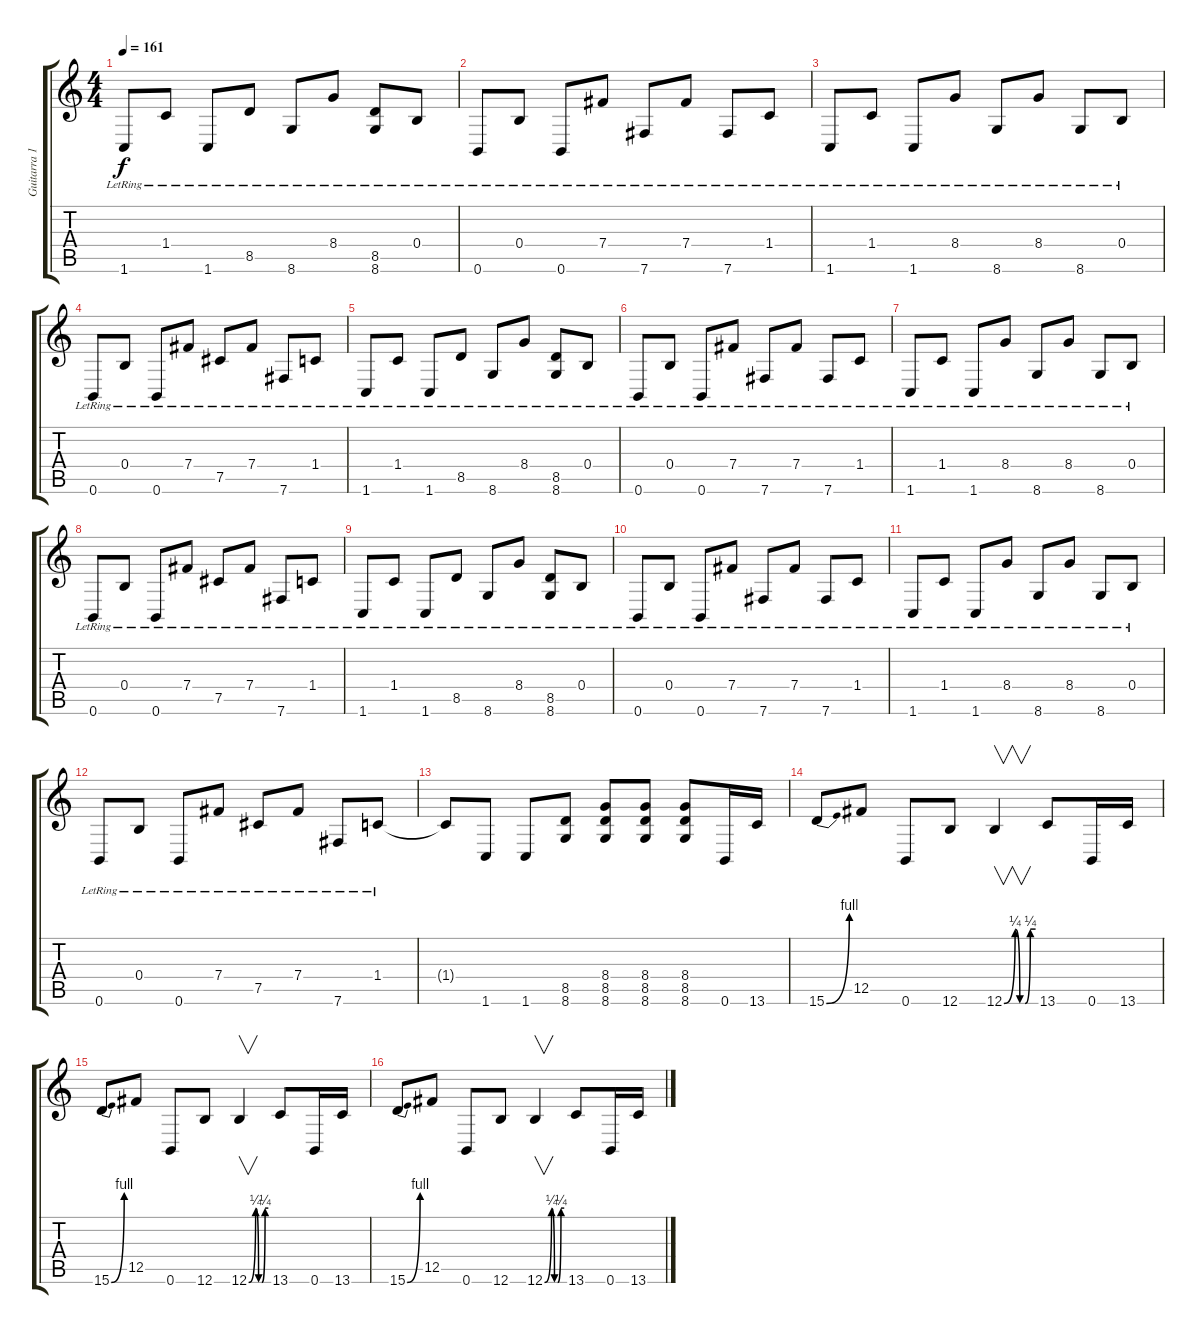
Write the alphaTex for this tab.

\track ("Guitarra 1" "Guitarra 1") {instrument distortionguitar}
\staff {score tabs}
\tuning (Db4 Ab3 E3 B2 Gb2 B1) {hide}
\ts (4 4)
\tempo 161
\clef g2
\ks c
1.6{lr}.8{dy f} 1.4{lr}.8 1.6{lr}.8 8.5{lr}.8 8.6{lr}.8 8.4{lr}.8 (8.5{lr} 8.6{lr}).8 0.4{lr}.8 |
0.6{lr}.8 0.4{lr}.8 0.6{lr}.8 7.4{lr}.8 7.6{lr}.8 7.4{lr}.8 7.6{lr}.8 1.4{lr}.8 |
1.6{lr}.8 1.4{lr}.8 1.6{lr}.8 8.4{lr}.8 8.6{lr}.8 8.4{lr}.8 8.6{lr}.8 0.4{lr}.8 |
0.6{lr}.8 0.4{lr}.8 0.6{lr}.8 7.4{lr}.8 7.5{lr}.8 7.4{lr}.8 7.6{lr}.8 1.4{lr}.8 |
1.6{lr}.8 1.4{lr}.8 1.6{lr}.8 8.5{lr}.8 8.6{lr}.8 8.4{lr}.8 (8.5{lr} 8.6{lr}).8 0.4{lr}.8 |
0.6{lr}.8 0.4{lr}.8 0.6{lr}.8 7.4{lr}.8 7.6{lr}.8 7.4{lr}.8 7.6{lr}.8 1.4{lr}.8 |
1.6{lr}.8 1.4{lr}.8 1.6{lr}.8 8.4{lr}.8 8.6{lr}.8 8.4{lr}.8 8.6{lr}.8 0.4{lr}.8 |
0.6{lr}.8 0.4{lr}.8 0.6{lr}.8 7.4{lr}.8 7.5{lr}.8 7.4{lr}.8 7.6{lr}.8 1.4{lr}.8 |
1.6{lr}.8 1.4{lr}.8 1.6{lr}.8 8.5{lr}.8 8.6{lr}.8 8.4{lr}.8 (8.5{lr} 8.6{lr}).8 0.4{lr}.8 |
0.6{lr}.8 0.4{lr}.8 0.6{lr}.8 7.4{lr}.8 7.6{lr}.8 7.4{lr}.8 7.6{lr}.8 1.4{lr}.8 |
1.6{lr}.8 1.4{lr}.8 1.6{lr}.8 8.4{lr}.8 8.6{lr}.8 8.4{lr}.8 8.6{lr}.8 0.4{lr}.8 |
0.6{lr}.8 0.4{lr}.8 0.6{lr}.8 7.4{lr}.8 7.5{lr}.8 7.4{lr}.8 7.6{lr}.8 1.4{lr}.8 |
1.4{t}.8 1.6.8 1.6.8 (8.5 8.6).8 (8.4 8.5 8.6).8 (8.4 8.5 8.6).8 (8.4 8.5 8.6).8 0.6.16 13.6.16 |
15.6{be (bend 0 0 60 4)}.8 12.5.8 0.6.8 12.6.8 12.6{be (custom 0 0 21 1 30 0 40 0 50 1 60 1)}.4{v} 13.6.8 0.6.16 13.6.16 |
15.6{be (bend 0 0 60 4)}.8 12.5.8 0.6.8 12.6.8 12.6{be (custom 0 0 21 1 30 0 40 0 50 1 60 1)}.4{v} 13.6.8 0.6.16 13.6.16 |
15.6{be (bend 0 0 60 4)}.8 12.5.8 0.6.8 12.6.8 12.6{be (custom 0 0 21 1 30 0 40 0 50 1 60 1)}.4{v} 13.6.8 0.6.16 13.6.16
